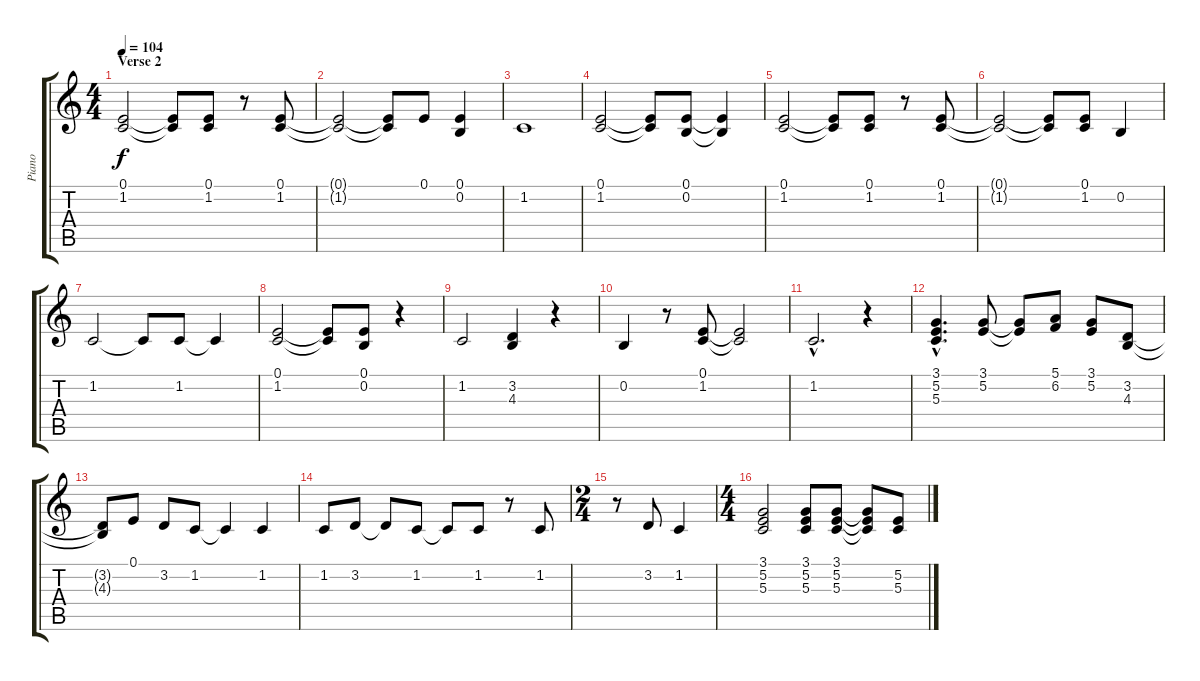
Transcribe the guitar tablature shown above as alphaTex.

\track ("Piano" "Piano") {instrument brightacousticpiano}
\staff {score tabs}
\tuning (E4 B3 G3 D3 A2 E2) {hide}
\ts (4 4)
\section ("" "Verse 2")
\tempo 104
\clef g2
\ks c
(0.1 1.2).2{dy f} (0.1{t} 1.2{t}).8 (0.1 1.2).8 r.8 (0.1 1.2).8 |
(0.1{t} 1.2{t}).2 (0.1{t} 1.2{t}).8 0.1.8 (0.1 0.2).4 |
1.2.1 |
(0.1 1.2).2 (0.1{t} 1.2{t}).8 (0.1 0.2).8 (0.1{t} 0.2{t}).4 |
(0.1 1.2).2 (0.1{t} 1.2{t}).8 (0.1 1.2).8 r.8 (0.1 1.2).8 |
(0.1{t} 1.2{t}).2 (0.1{t} 1.2{t}).8 (0.1 1.2).8 0.2.4 |
1.2.2 1.2{t}.8 1.2.8 1.2{t}.4 |
(0.1 1.2).2 (0.1{t} 1.2{t}).8 (0.1 0.2).8 r.4 |
1.2.2 (3.2 4.3).4 r.4 |
0.2.4 r.8 (0.1 1.2).8 (0.1{t} 1.2{t}).2 |
1.2{hac}.2{d} r.4 |
(3.1{hac} 5.2{hac} 5.3{hac}).4{d} (3.1 5.2).8 (3.1{t} 5.2{t}).8 (5.1 6.2).8 (3.1 5.2).8 (3.2 4.3).8 |
(3.2{t} 4.3{t}).8 0.1.8 3.2.8 1.2.8 1.2{t}.4 1.2.4 |
1.2.8 3.2.8 3.2{t}.8 1.2.8 1.2{t}.8 1.2.8 r.8 1.2.8 |
\ts (2 4)
r.8 3.2.8 1.2.4 |
\ts (4 4)
(3.1 5.2 5.3).2 (3.1 5.2 5.3).8 (3.1 5.2 5.3).8 (3.1{t} 5.2{t} 5.3{t}).8 (5.2 5.3).8
